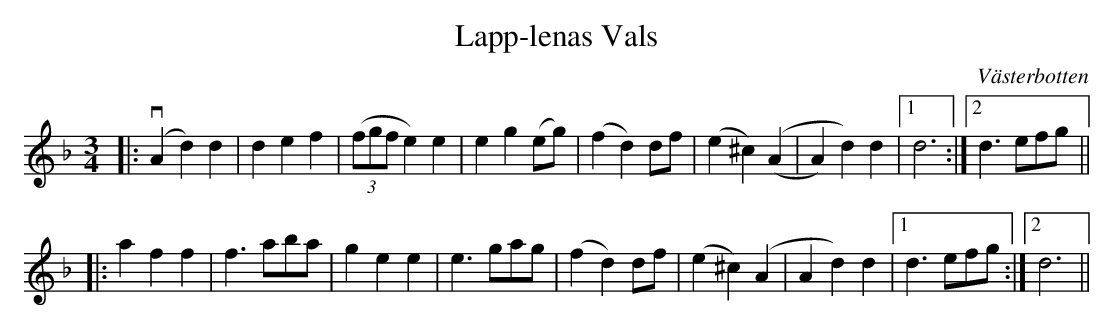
X:1
T:Lapp-lenas Vals
O:Västerbotten
M:3/4
L:1/4
K:Dm
|: v(Ad) d | def |(3(f/g/f/ e)e | eg (e/g/) | (fd) d/f/ | (e^c)((A |A)d)d |1 d3 :|2 d3/ e/f/g/ ||
|:aff | f3/ a/b/a/ | gee |e3/ g/a/g/ | (fd) d/f/ | (e^c)(A | Ad)d |1 d3/ e/f/g/ :|2 d3 ||
